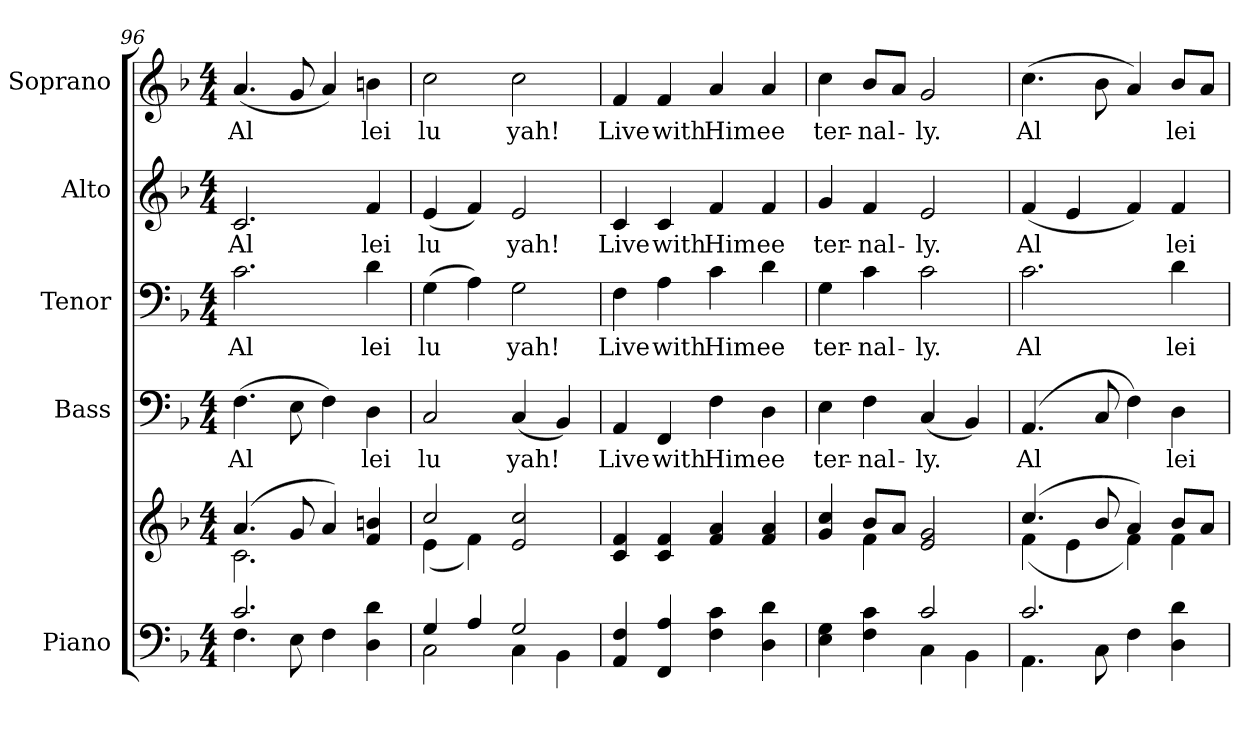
**kern	**kern	**kern	**text	**kern	**text	**kern	**text	**kern	**text
*part5	*part5	*part4	*part4	*part3	*part3	*part2	*part2	*part1	*part1
*staff6	*staff5	*staff4	*staff4	*staff3	*staff3	*staff2	*staff2	*staff1	*staff1
*I"Piano	*	*I"Bass	*	*I"Tenor	*	*I"Alto	*	*I"Soprano	*
*I'Pno.	*	*I'B.	*	*I'T.	*	*I'A.	*	*I'S.	*
*clefF4	*clefG2	*clefF4	*	*clefF4	*	*clefG2	*	*clefG2	*
*k[b-]	*k[b-]	*k[b-]	*	*k[b-]	*	*k[b-]	*	*k[b-]	*
*F:	*F:	*F:	*	*F:	*	*F:	*	*F:	*
*M4/4	*M4/4	*M4/4	*	*M4/4	*	*M4/4	*	*M4/4	*
=96	=96	=96	=96	=96	=96	=96	=96	=96	=96
*^	*^	*	*	*	*	*	*	*	*
!	!	!	!	!	!LO:LY:b:color=#000000	!	!	!	!	!	!
!	!	!	!	!	!	!	!LO:LY:b:color=#000000	!	!	!	!
!	!	!	!	!	!	!	!	!	!LO:LY:b:color=#000000	!	!
!	!	!	!	!	!	!	!	!	!	!	!LO:LY:b:color=#000000
2.ci/	4.Fi\	(4.ai/	2.ci\	(4.Fi\	Al	2.ci\	Al	2.ci/	Al	(4.ai/	Al
.	8Ei\	8gi/	.	8Ei\	.	.	.	.	.	8gi/	.
.	4Fi\	4ai/)	.	4Fi\)	.	.	.	.	.	4ai/)	.
!	!	!	!	!	!LO:LY:b:color=#000000	!	!	!	!	!	!
!	!	!	!	!	!	!	!LO:LY:b:color=#000000	!	!	!	!
!	!	!	!	!	!	!	!	!	!LO:LY:b:color=#000000	!	!
!	!	!	!	!	!	!	!	!	!	!	!LO:LY:b:color=#000000
4Di\ 4di	4ryy	4fi/ 4bni	4ryy	4Di\	lei	4di\	lei	4fi/	lei	4bni\	lei
!!LO:PB:g=z
=97	=97	=97	=97	=97	=97	=97	=97	=97	=97	=97	=97
!	!	!	!	!	!LO:LY:b:color=#000000	!	!	!	!	!	!
!	!	!	!	!	!	!	!LO:LY:b:color=#000000	!	!	!	!
!	!	!	!	!	!	!	!	!	!LO:LY:b:color=#000000	!	!
!	!	!	!	!	!	!	!	!	!	!	!LO:LY:b:color=#000000
4Gi/	2Ci\	2cci/	(4ei\	2Ci/	lu	(4Gi\	lu	(4ei/	lu	2cci\	lu
4Ai/	.	.	4fi\)	.	.	4Ai\)	.	4fi/)	.	.	.
!	!	!	!	!	!LO:LY:b:color=#000000	!	!	!	!	!	!
!	!	!	!	!	!	!	!LO:LY:b:color=#000000	!	!	!	!
!	!	!	!	!	!	!	!	!	!LO:LY:b:color=#000000	!	!
!	!	!	!	!	!	!	!	!	!	!	!LO:LY:b:color=#000000
2Gi/	4Ci\	2ei/ 2cci	2ryy	(4Ci/	yah!	2Gi\	yah!	2ei/	yah!	2cci\	yah!
.	4BB-i\	.	.	4BB-i/)	.	.	.	.	.	.	.
*v	*v	*	*	*	*	*	*	*	*	*	*
*	*v	*v	*	*	*	*	*	*	*	*
=98	=98	=98	=98	=98	=98	=98	=98	=98	=98
*^	*	*	*	*	*	*	*	*	*
!	!	!	!	!LO:LY:b:color=#000000	!	!	!	!	!	!
*v	*v	*	*	*	*	*	*	*	*	*
*^	*	*	*	*	*	*	*	*	*
!	!	!	!	!	!	!LO:LY:b:color=#000000	!	!	!	!
*v	*v	*	*	*	*	*	*	*	*	*
*^	*	*	*	*	*	*	*	*	*
!	!	!	!	!	!	!	!	!LO:LY:b:color=#000000	!	!
*v	*v	*	*	*	*	*	*	*	*	*
*^	*	*	*	*	*	*	*	*	*
!	!	!	!	!	!	!	!	!	!	!LO:LY:b:color=#000000
*v	*v	*	*	*	*	*	*	*	*	*
4AAi/ 4Fi	4ci/ 4fi	4AAi/	Live	4Fi\	Live	4ci/	Live	4fi/	Live
!	!	!	!LO:LY:b:color=#000000	!	!	!	!	!	!
!	!	!	!	!	!LO:LY:b:color=#000000	!	!	!	!
!	!	!	!	!	!	!	!LO:LY:b:color=#000000	!	!
!	!	!	!	!	!	!	!	!	!LO:LY:b:color=#000000
4FFi/ 4Ai	4ci/ 4fi	4FFi/	with	4Ai\	with	4ci/	with	4fi/	with
!	!	!	!LO:LY:b:color=#000000	!	!	!	!	!	!
!	!	!	!	!	!LO:LY:b:color=#000000	!	!	!	!
!	!	!	!	!	!	!	!LO:LY:b:color=#000000	!	!
!	!	!	!	!	!	!	!	!	!LO:LY:b:color=#000000
4Fi\ 4ci	4fi/ 4ai	4Fi\	Him	4ci\	Him	4fi/	Him	4ai/	Him
!	!	!	!LO:LY:b:color=#000000	!	!	!	!	!	!
!	!	!	!	!	!LO:LY:b:color=#000000	!	!	!	!
!	!	!	!	!	!	!	!LO:LY:b:color=#000000	!	!
!	!	!	!	!	!	!	!	!	!LO:LY:b:color=#000000
4Di\ 4di	4fi/ 4ai	4Di\	ee	4di\	ee	4fi/	ee	4ai/	ee
!!LO:PB:g=z
=99	=99	=99	=99	=99	=99	=99	=99	=99	=99
*^	*^	*	*	*	*	*	*	*	*
!	!	!	!	!	!LO:LY:b:color=#000000	!	!	!	!	!	!
!	!	!	!	!	!	!	!LO:LY:b:color=#000000	!	!	!	!
!	!	!	!	!	!	!	!	!	!LO:LY:b:color=#000000	!	!
!	!	!	!	!	!	!	!	!	!	!	!LO:LY:b:color=#000000
4Ei\ 4Gi	2ryy	4gi/ 4cci	4ryy	4Ei\	ter-	4Gi\	ter-	4gi/	ter-	4cci\	ter-
!	!	!	!	!	!LO:LY:b:color=#000000	!	!	!	!	!	!
!	!	!	!	!	!	!	!LO:LY:b:color=#000000	!	!	!	!
!	!	!	!	!	!	!	!	!	!LO:LY:b:color=#000000	!	!
!	!	!	!	!	!	!	!	!	!	!	!LO:LY:b:color=#000000
4Fi\ 4ci	.	8b-i/L	4fi\	4Fi\	-nal-	4ci\	-nal-	4fi/	-nal-	8b-i/L	-nal-
.	.	8ai/J	.	.	.	.	.	.	.	8ai/J	.
!	!	!	!	!	!LO:LY:b:color=#000000	!	!	!	!	!	!
!	!	!	!	!	!	!	!LO:LY:b:color=#000000	!	!	!	!
!	!	!	!	!	!	!	!	!	!LO:LY:b:color=#000000	!	!
!	!	!	!	!	!	!	!	!	!	!	!LO:LY:b:color=#000000
2ci/	4Ci\	2ei/ 2gi	2ryy	(4Ci/	-ly.	2ci\	-ly.	2ei/	-ly.	2gi/	-ly.
.	4BB-i\	.	.	4BB-i/)	.	.	.	.	.	.	.
=100	=100	=100	=100	=100	=100	=100	=100	=100	=100	=100	=100
!	!	!	!	!	!LO:LY:b:color=#000000	!	!	!	!	!	!
!	!	!	!	!	!	!	!LO:LY:b:color=#000000	!	!	!	!
!	!	!	!	!	!	!	!	!	!LO:LY:b:color=#000000	!	!
!	!	!	!	!	!	!	!	!	!	!	!LO:LY:b:color=#000000
2.ci/	4.AAi\	(4.cci/	(4fi\	(4.AAi/	Al	2.ci\	Al	(4fi/	Al	(4.cci\	Al
.	.	.	4ei\	.	.	.	.	4ei/	.	.	.
.	8Ci\	8b-i/	.	8Ci/	.	.	.	.	.	8b-i\	.
.	4Fi\	4ai/)	4fi\)	4Fi\)	.	.	.	4fi/)	.	4ai/)	.
!	!	!	!	!	!LO:LY:b:color=#000000	!	!	!	!	!	!
!	!	!	!	!	!	!	!LO:LY:b:color=#000000	!	!	!	!
!	!	!	!	!	!	!	!	!	!LO:LY:b:color=#000000	!	!
!	!	!	!	!	!	!	!	!	!	!	!LO:LY:b:color=#000000
4Di\ 4di	4ryy	8b-i/L	4fi\	4Di\	lei	4di\	lei	4fi/	lei	8b-i/L	lei
.	.	8ai/J	.	.	.	.	.	.	.	8ai/J	.
*v	*v	*	*	*	*	*	*	*	*	*	*
*	*v	*v	*	*	*	*	*	*	*	*
=	=	=	=	=	=	=	=	=	=
*-	*-	*-	*-	*-	*-	*-	*-	*-	*-
